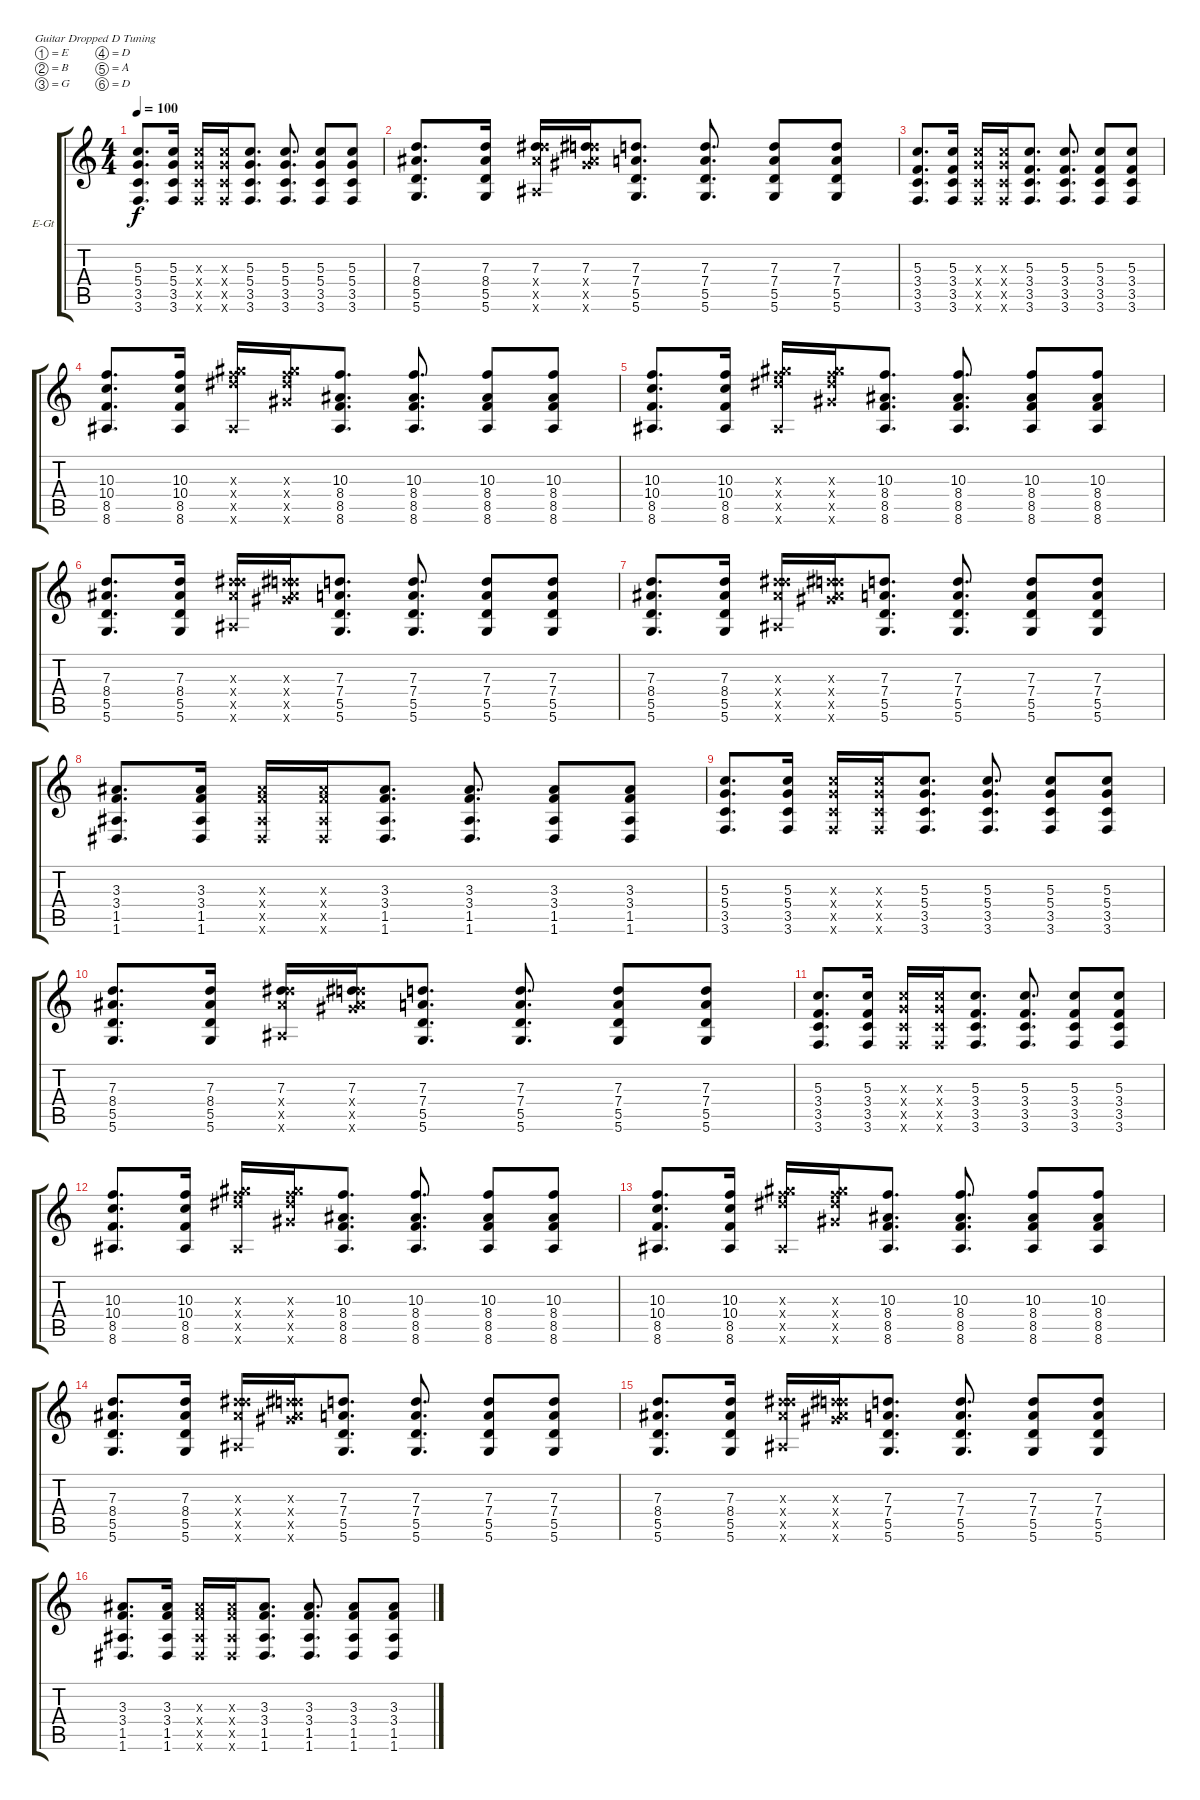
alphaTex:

\bracketExtendMode groupsimilarinstruments
\firstSystemTrackNameOrientation horizontal
\otherSystemsTrackNameOrientation horizontal
\track ("Dusty" "E-Gt") {instrument overdrivenguitar}
\staff {score tabs}
\tuning (E4 B3 G3 D3 A2 D2)
\ts (4 4)
\tempo 100
\clef g2
\ks c
(5.3 5.4 3.5 3.6).8{d dy f} (5.3 5.4 3.5 3.6).16 (5.3{x} 5.4{x} 3.5{x} 3.6{x}).16 (5.3{x} 5.4{x} 3.5{x} 3.6{x}).16 (5.3 5.4 3.5 3.6).8{d} (5.3 5.4 3.5 3.6).8{d} (5.3 5.4 3.5 3.6).8 (5.3 5.4 3.5 3.6).8 |
(7.3 8.4 5.5 5.6).8{d} (7.3 8.4 5.5 5.6).16 (7.3 8.4{x} 18.5{x} 8.6{x}).16 (7.3 8.4{x} 18.5{x} 18.6{x}).16 (7.3 7.4 5.5 5.6).8{d} (7.3 7.4 5.5 5.6).8{d} (7.3 7.4 5.5 5.6).8 (7.3 7.4 5.5 5.6).8 |
(5.3 3.4 3.5 3.6).8{d} (5.3 3.4 3.5 3.6).16 (5.3{x} 5.4{x} 3.5{x} 3.6{x}).16 (5.3{x} 5.4{x} 3.5{x} 3.6{x}).16 (5.3 3.4 3.5 3.6).8{d} (5.3 3.4 3.5 3.6).8{d} (5.3 3.4 3.5 3.6).8 (5.3 3.4 3.5 3.6).8 |
(10.3 10.4 8.5 8.6).8{d} (10.3 10.4 8.5 8.6).16 (10.3{x} 18.4{x} 18.5{x} 8.6{x}).16 (10.3{x} 18.4{x} 18.5{x} 18.6{x}).16 (10.3 8.4 8.5 8.6).8{d} (10.3 8.4 8.5 8.6).8{d} (10.3 8.4 8.5 8.6).8 (10.3 8.4 8.5 8.6).8 |
(10.3 10.4 8.5 8.6).8{d} (10.3 10.4 8.5 8.6).16 (10.3{x} 18.4{x} 18.5{x} 8.6{x}).16 (10.3{x} 18.4{x} 18.5{x} 18.6{x}).16 (10.3 8.4 8.5 8.6).8{d} (10.3 8.4 8.5 8.6).8{d} (10.3 8.4 8.5 8.6).8 (10.3 8.4 8.5 8.6).8 |
(7.3 8.4 5.5 5.6).8{d} (7.3 8.4 5.5 5.6).16 (7.3{x} 8.4{x} 18.5{x} 8.6{x}).16 (7.3{x} 8.4{x} 18.5{x} 18.6{x}).16 (7.3 7.4 5.5 5.6).8{d} (7.3 7.4 5.5 5.6).8{d} (7.3 7.4 5.5 5.6).8 (7.3 7.4 5.5 5.6).8 |
(7.3 8.4 5.5 5.6).8{d} (7.3 8.4 5.5 5.6).16 (7.3{x} 8.4{x} 18.5{x} 8.6{x}).16 (7.3{x} 8.4{x} 18.5{x} 18.6{x}).16 (7.3 7.4 5.5 5.6).8{d} (7.3 7.4 5.5 5.6).8{d} (7.3 7.4 5.5 5.6).8 (7.3 7.4 5.5 5.6).8 |
(3.3 3.4 1.5 1.6).8{d} (3.3 3.4 1.5 1.6).16 (3.3{x} 3.4{x} 1.5{x} 1.6{x}).16 (3.3{x} 3.4{x} 1.5{x} 1.6{x}).16 (3.3 3.4 1.5 1.6).8{d} (3.3 3.4 1.5 1.6).8{d} (3.3 3.4 1.5 1.6).8 (3.3 3.4 1.5 1.6).8 |
(5.3 5.4 3.5 3.6).8{d} (5.3 5.4 3.5 3.6).16 (5.3{x} 5.4{x} 3.5{x} 3.6{x}).16 (5.3{x} 5.4{x} 3.5{x} 3.6{x}).16 (5.3 5.4 3.5 3.6).8{d} (5.3 5.4 3.5 3.6).8{d} (5.3 5.4 3.5 3.6).8 (5.3 5.4 3.5 3.6).8 |
(7.3 8.4 5.5 5.6).8{d} (7.3 8.4 5.5 5.6).16 (7.3 8.4{x} 18.5{x} 8.6{x}).16 (7.3 8.4{x} 18.5{x} 18.6{x}).16 (7.3 7.4 5.5 5.6).8{d} (7.3 7.4 5.5 5.6).8{d} (7.3 7.4 5.5 5.6).8 (7.3 7.4 5.5 5.6).8 |
(5.3 3.4 3.5 3.6).8{d} (5.3 3.4 3.5 3.6).16 (5.3{x} 5.4{x} 3.5{x} 3.6{x}).16 (5.3{x} 5.4{x} 3.5{x} 3.6{x}).16 (5.3 3.4 3.5 3.6).8{d} (5.3 3.4 3.5 3.6).8{d} (5.3 3.4 3.5 3.6).8 (5.3 3.4 3.5 3.6).8 |
(10.3 10.4 8.5 8.6).8{d} (10.3 10.4 8.5 8.6).16 (10.3{x} 18.4{x} 18.5{x} 8.6{x}).16 (10.3{x} 18.4{x} 18.5{x} 18.6{x}).16 (10.3 8.4 8.5 8.6).8{d} (10.3 8.4 8.5 8.6).8{d} (10.3 8.4 8.5 8.6).8 (10.3 8.4 8.5 8.6).8 |
(10.3 10.4 8.5 8.6).8{d} (10.3 10.4 8.5 8.6).16 (10.3{x} 18.4{x} 18.5{x} 8.6{x}).16 (10.3{x} 18.4{x} 18.5{x} 18.6{x}).16 (10.3 8.4 8.5 8.6).8{d} (10.3 8.4 8.5 8.6).8{d} (10.3 8.4 8.5 8.6).8 (10.3 8.4 8.5 8.6).8 |
(7.3 8.4 5.5 5.6).8{d} (7.3 8.4 5.5 5.6).16 (7.3{x} 8.4{x} 18.5{x} 8.6{x}).16 (7.3{x} 8.4{x} 18.5{x} 18.6{x}).16 (7.3 7.4 5.5 5.6).8{d} (7.3 7.4 5.5 5.6).8{d} (7.3 7.4 5.5 5.6).8 (7.3 7.4 5.5 5.6).8 |
(7.3 8.4 5.5 5.6).8{d} (7.3 8.4 5.5 5.6).16 (7.3{x} 8.4{x} 18.5{x} 8.6{x}).16 (7.3{x} 8.4{x} 18.5{x} 18.6{x}).16 (7.3 7.4 5.5 5.6).8{d} (7.3 7.4 5.5 5.6).8{d} (7.3 7.4 5.5 5.6).8 (7.3 7.4 5.5 5.6).8 |
(3.3 3.4 1.5 1.6).8{d} (3.3 3.4 1.5 1.6).16 (3.3{x} 3.4{x} 1.5{x} 1.6{x}).16 (3.3{x} 3.4{x} 1.5{x} 1.6{x}).16 (3.3 3.4 1.5 1.6).8{d} (3.3 3.4 1.5 1.6).8{d} (3.3 3.4 1.5 1.6).8 (3.3 3.4 1.5 1.6).8
